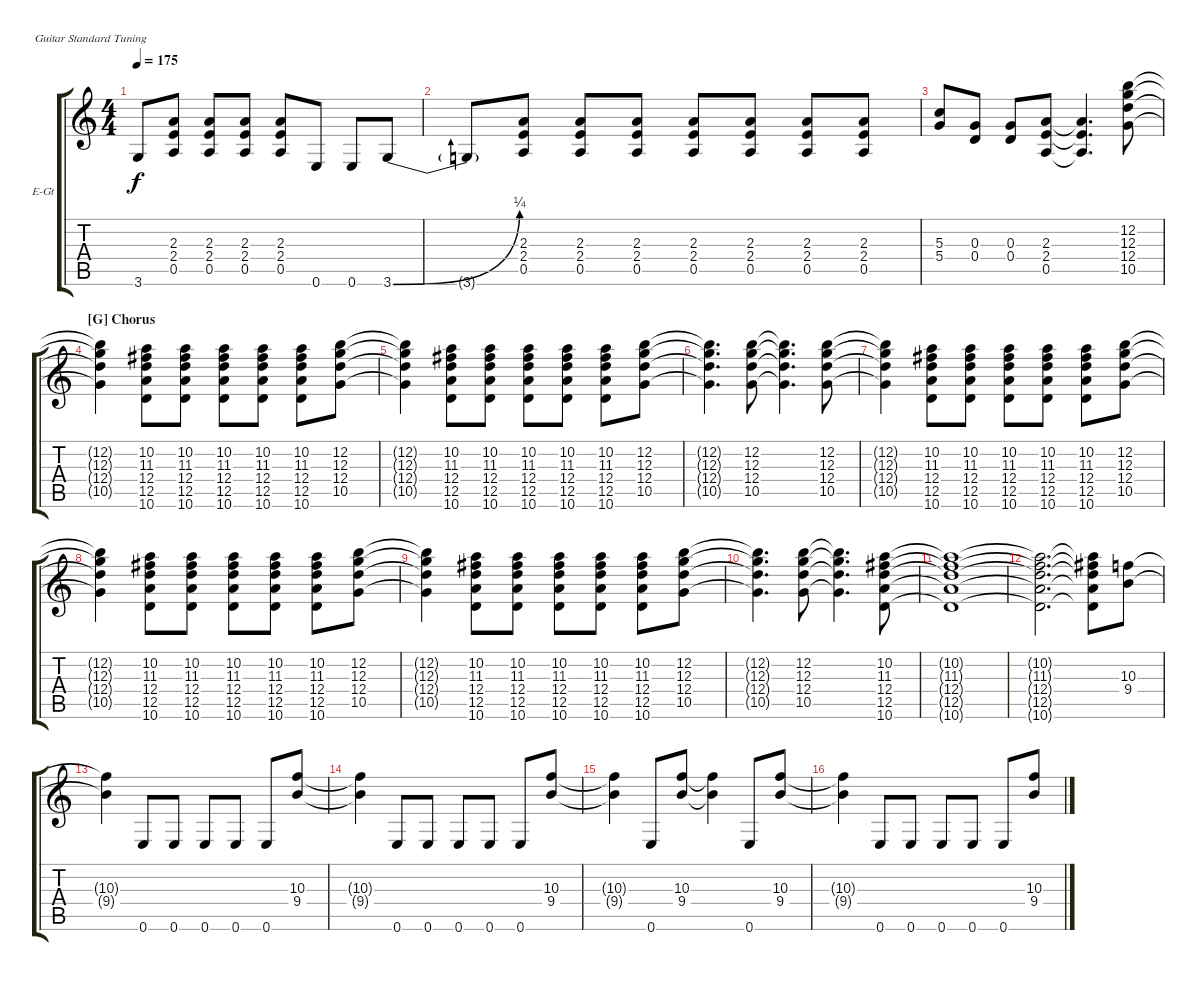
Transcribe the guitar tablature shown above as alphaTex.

\defaultSystemsLayout 4
\bracketExtendMode groupsimilarinstruments
\firstSystemTrackNameOrientation horizontal
\otherSystemsTrackNameOrientation horizontal
\track ("Guitar" "E-Gt") {instrument distortionguitar}
\staff {score tabs}
\tuning (E4 B3 G3 D3 A2 E2)
\ts (4 4)
\tempo 175
\clef g2
\scale
1.03909
\ks c
3.6{t}.8{dy f} (0.5 2.4 2.3).8 (0.5 2.4 2.3).8 (0.5 2.4 2.3).8 (0.5 2.4 2.3).8 0.6.8 0.6.8 3.6{be (bend 0 0 24 1)}.8 |
\scale
0.960908 3.6{t}.8 (0.5 2.4 2.3).8 (0.5 2.4 2.3).8 (0.5 2.4 2.3).8 (0.5 2.4 2.3).8 (0.5 2.4 2.3).8 (0.5 2.4 2.3).8 (0.5 2.4 2.3).8 |
\scale
1.03909 (5.4 5.3).8 (0.3 0.4).8 (0.4 0.3).8 (0.5 2.4 2.3).8 (0.5{t} 2.4{t} 2.3{t}).4{d} (10.5 12.4 12.3 12.2).8 |
\section ("G" "Chorus")
\scale
0.960908 (10.5{t} 12.4{t} 12.3{t} 12.2{t}).4 (10.6 12.5 12.4 11.3 10.2).8 (10.6 12.5 12.4 11.3 10.2).8 (10.6 12.5 12.4 11.3 10.2).8 (10.6 12.5 12.4 11.3 10.2).8 (10.6 12.5 12.4 11.3 10.2).8 (10.5 12.4 12.3 12.2).8 |
\scale
1.03909 (10.5{t} 12.4{t} 12.3{t} 12.2{t}).4 (10.6 12.5 12.4 11.3 10.2).8 (10.6 12.5 12.4 11.3 10.2).8 (10.6 12.5 12.4 11.3 10.2).8 (10.6 12.5 12.4 11.3 10.2).8 (10.6 12.5 12.4 11.3 10.2).8 (10.5 12.4 12.3 12.2).8 |
\scale
0.960908 (10.5{t} 12.4{t} 12.3{t} 12.2{t}).4{d} (10.5 12.4 12.3 12.2).8 (10.5{t} 12.4{t} 12.3{t} 12.2{t}).4{d} (10.5 12.4 12.3 12.2).8 |
\scale
1.06936 (10.5{t} 12.4{t} 12.3{t} 12.2{t}).4 (10.6 12.5 12.4 11.3 10.2).8 (10.6 12.5 12.4 11.3 10.2).8 (10.6 12.5 12.4 11.3 10.2).8 (10.6 12.5 12.4 11.3 10.2).8 (10.6 12.5 12.4 11.3 10.2).8 (10.5 12.4 12.3 12.2).8 |
\scale
0.930643 (10.5{t} 12.4{t} 12.3{t} 12.2{t}).4 (10.6 12.5 12.4 11.3 10.2).8 (10.6 12.5 12.4 11.3 10.2).8 (10.6 12.5 12.4 11.3 10.2).8 (10.6 12.5 12.4 11.3 10.2).8 (10.6 12.5 12.4 11.3 10.2).8 (10.5 12.4 12.3 12.2).8 |
\scale
1.03909 (10.5{t} 12.4{t} 12.3{t} 12.2{t}).4 (10.6 12.5 12.4 11.3 10.2).8 (10.6 12.5 12.4 11.3 10.2).8 (10.6 12.5 12.4 11.3 10.2).8 (10.6 12.5 12.4 11.3 10.2).8 (10.6 12.5 12.4 11.3 10.2).8 (10.5 12.4 12.3 12.2).8 |
\scale
0.960908 (10.5{t} 12.4{t} 12.3{t} 12.2{t}).4{d} (10.5 12.4 12.3 12.2).8 (10.5{t} 12.4{t} 12.3{t} 12.2{t}).4{d} (12.5 12.4 11.3 10.2 10.6).8 |
\scale
1.06936 (12.5{t} 12.4{t} 11.3{t} 10.2{t} 10.6{t}).1 |
\scale
0.930643 (12.5{t} 12.4{t} 11.3{t} 10.2{t} 10.6{t}).2{d} (12.5{t} 12.4{t} 11.3{t} 10.2{t} 10.6{t}).8 (9.4 10.3).8 |
\scale
1.03909 (9.4{t} 10.3{t}).4 0.6.8 0.6.8 0.6.8 0.6.8 0.6.8 (9.4 10.3).8 |
\scale
0.960908 (9.4{t} 10.3{t}).4 0.6.8 0.6.8 0.6.8 0.6.8 0.6.8 (9.4 10.3).8 |
\scale
1.03909 (9.4{t} 10.3{t}).4 0.6.8 (9.4 10.3).8 (9.4{t} 10.3{t}).4 0.6.8 (9.4 10.3).8 |
\scale
0.960908 (9.4{t} 10.3{t}).4 0.6.8 0.6.8 0.6.8 0.6.8 0.6.8 (9.4 10.3).8
